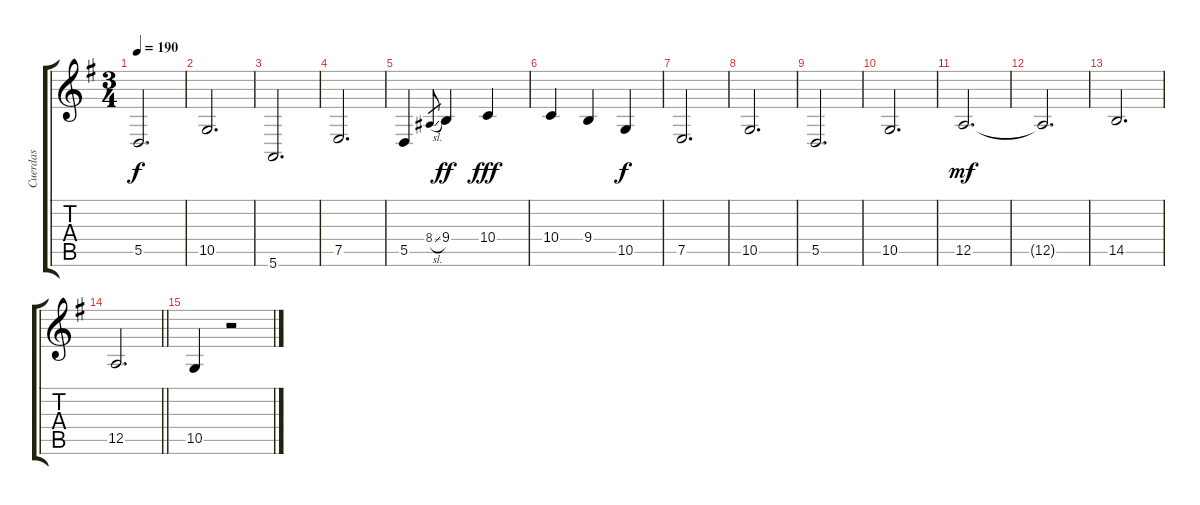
\track ("Cuerdas" "Cuerdas") {instrument cello}
\staff {score tabs}
\tuning (E4 B3 G3 D3 A2 E2) {hide}
\ts (3 4)
\tempo 190
\clef g2
\ks g
5.5.2{d dy f} |
10.5.2{d} |
5.6.2{d} |
7.5.2{d} |
5.5.4 8.4{sl}.8{gr} 9.4.4{dy ff} 10.4.4{dy fff} |
10.4.4 9.4.4 10.5.4{dy f} |
7.5.2{d} |
10.5.2{d} |
5.5.2{d} |
10.5.2{d} |
12.5.2{d dy mf} |
12.5{t}.2{d} |
14.5.2{d} |
\barLineRight lightlight
12.5.2{d} |
10.5.4 r.2
